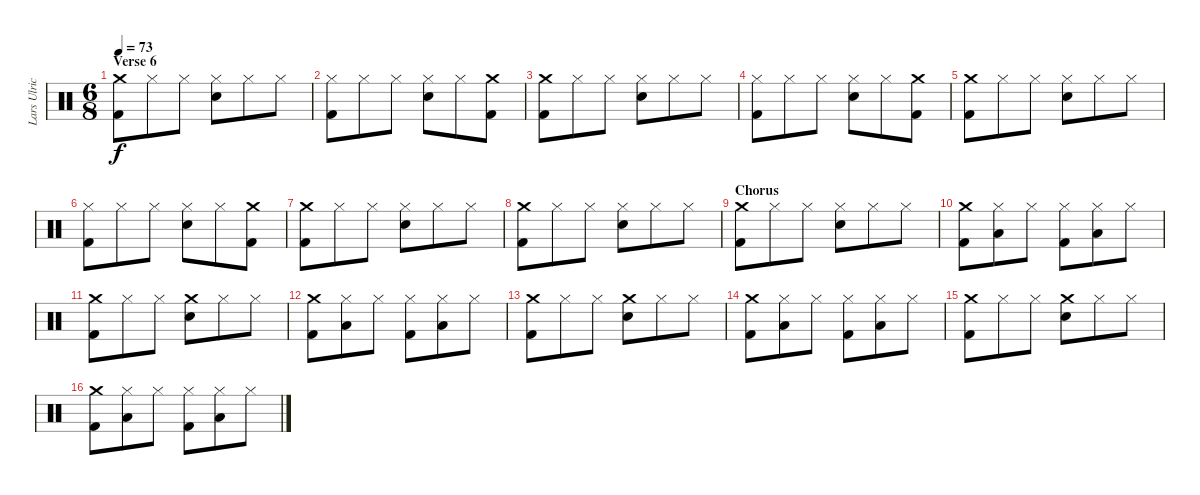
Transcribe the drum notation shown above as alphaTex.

\track ("Lars Ulrich" "Lars Ulric") {instrument percussion}
\staff {score}
\articulation defaults
\ts (6 8)
\section ("" "Verse 6")
\tempo 73
\clef neutral
\ks c
("Kick (hit) 2" "Crash medium (hit)").8{dy f} "Hi-Hat (closed)".8 "Hi-Hat (closed)".8 ("Snare (hit) 2" "Hi-Hat (closed)").8 "Hi-Hat (closed)".8 "Hi-Hat (closed)".8 |
("Kick (hit) 2" "Hi-Hat (closed)").8 "Hi-Hat (closed)".8 "Hi-Hat (closed)".8 ("Snare (hit) 2" "Hi-Hat (closed)").8 "Hi-Hat (closed)".8 ("Kick (hit) 2" "Crash medium (hit)").8 |
("Kick (hit) 2" "Crash medium (hit)").8 "Hi-Hat (closed)".8 "Hi-Hat (closed)".8 ("Snare (hit) 2" "Hi-Hat (closed)").8 "Hi-Hat (closed)".8 "Hi-Hat (closed)".8 |
("Kick (hit) 2" "Hi-Hat (closed)").8 "Hi-Hat (closed)".8 "Hi-Hat (closed)".8 ("Snare (hit) 2" "Hi-Hat (closed)").8 "Hi-Hat (closed)".8 ("Kick (hit) 2" "Crash medium (hit)").8 |
("Kick (hit) 2" "Crash medium (hit)").8 "Hi-Hat (closed)".8 "Hi-Hat (closed)".8 ("Snare (hit) 2" "Hi-Hat (closed)").8 "Hi-Hat (closed)".8 "Hi-Hat (closed)".8 |
("Kick (hit) 2" "Hi-Hat (closed)").8 "Hi-Hat (closed)".8 "Hi-Hat (closed)".8 ("Snare (hit) 2" "Hi-Hat (closed)").8 "Hi-Hat (closed)".8 ("Kick (hit) 2" "Crash medium (hit)").8 |
("Kick (hit) 2" "Crash medium (hit)").8 "Hi-Hat (closed)".8 "Hi-Hat (closed)".8 ("Snare (hit) 2" "Hi-Hat (closed)").8 "Hi-Hat (closed)".8 "Hi-Hat (closed)".8 |
("Kick (hit) 2" "Crash medium (hit)").8 "Hi-Hat (closed)".8 "Hi-Hat (closed)".8 ("Snare (hit) 2" "Hi-Hat (closed)").8 "Hi-Hat (closed)".8 "Hi-Hat (closed)".8 |
\section ("" "Chorus")
("Kick (hit) 2" "Crash medium (hit)").8 "Hi-Hat (closed)".8 "Hi-Hat (closed)".8 ("Snare (hit) 2" "Hi-Hat (closed)").8 "Hi-Hat (closed)".8 "Hi-Hat (closed)".8 |
("Kick (hit) 2" "Crash medium (hit)").8 ("Low Tom (hit)" "Hi-Hat (closed)").8 "Hi-Hat (closed)".8 ("Kick (hit) 2" "Hi-Hat (closed)").8 ("Low Tom (hit)" "Hi-Hat (closed)").8 "Hi-Hat (closed)".8 |
("Kick (hit) 2" "Crash medium (hit)").8 "Hi-Hat (closed)".8 "Hi-Hat (closed)".8 ("Snare (hit) 2" "Crash medium (hit)").8 "Hi-Hat (closed)".8 "Hi-Hat (closed)".8 |
("Kick (hit) 2" "Crash medium (hit)").8 ("Low Tom (hit)" "Hi-Hat (closed)").8 "Hi-Hat (closed)".8 ("Kick (hit) 2" "Hi-Hat (closed)").8 ("Low Tom (hit)" "Hi-Hat (closed)").8 "Hi-Hat (closed)".8 |
("Kick (hit) 2" "Crash medium (hit)").8 "Hi-Hat (closed)".8 "Hi-Hat (closed)".8 ("Crash medium (hit)" "Snare (hit) 2").8 "Hi-Hat (closed)".8 "Hi-Hat (closed)".8 |
("Kick (hit) 2" "Crash medium (hit)").8 ("Low Tom (hit)" "Hi-Hat (closed)").8 "Hi-Hat (closed)".8 ("Kick (hit) 2" "Hi-Hat (closed)").8 ("Low Tom (hit)" "Hi-Hat (closed)").8 "Hi-Hat (closed)".8 |
("Kick (hit) 2" "Crash medium (hit)").8 "Hi-Hat (closed)".8 "Hi-Hat (closed)".8 ("Snare (hit) 2" "Crash medium (hit)").8 "Hi-Hat (closed)".8 "Hi-Hat (closed)".8 |
("Kick (hit) 2" "Crash medium (hit)").8 ("Low Tom (hit)" "Hi-Hat (closed)").8 "Hi-Hat (closed)".8 ("Kick (hit) 2" "Hi-Hat (closed)").8 ("Low Tom (hit)" "Hi-Hat (closed)").8 "Hi-Hat (closed)".8
